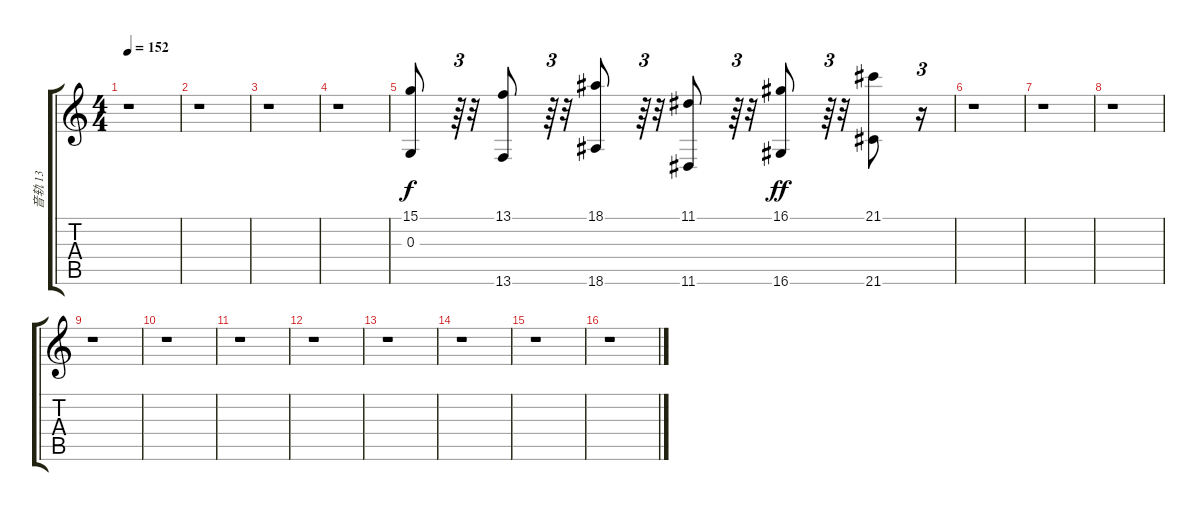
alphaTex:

\track ("音轨 13" "音轨 13") {instrument brasssection}
\staff {score tabs}
\tuning (E4 B3 G3 D3 A2 E2) {hide}
\ts (4 4)
\tempo 152
\clef g2
\ks c
r.1{dy ff} |
r.1 |
r.1 |
r.1 |
(15.1 0.3).8{dy f} r.64{tu (3 2)} r.32 (13.1 13.6).8 r.64{tu (3 2)} r.32 (18.1 18.6).8 r.64{tu (3 2)} r.32 (11.1 11.6).8 r.64{tu (3 2)} r.32 (16.1 16.6).8{dy ff} r.64{tu (3 2)} r.32 (21.1 21.6).8 r.16{tu (3 2)} |
r.1 |
r.1 |
r.1 |
r.1 |
r.1 |
r.1 |
r.1 |
r.1 |
r.1 |
r.1 |
r.1
